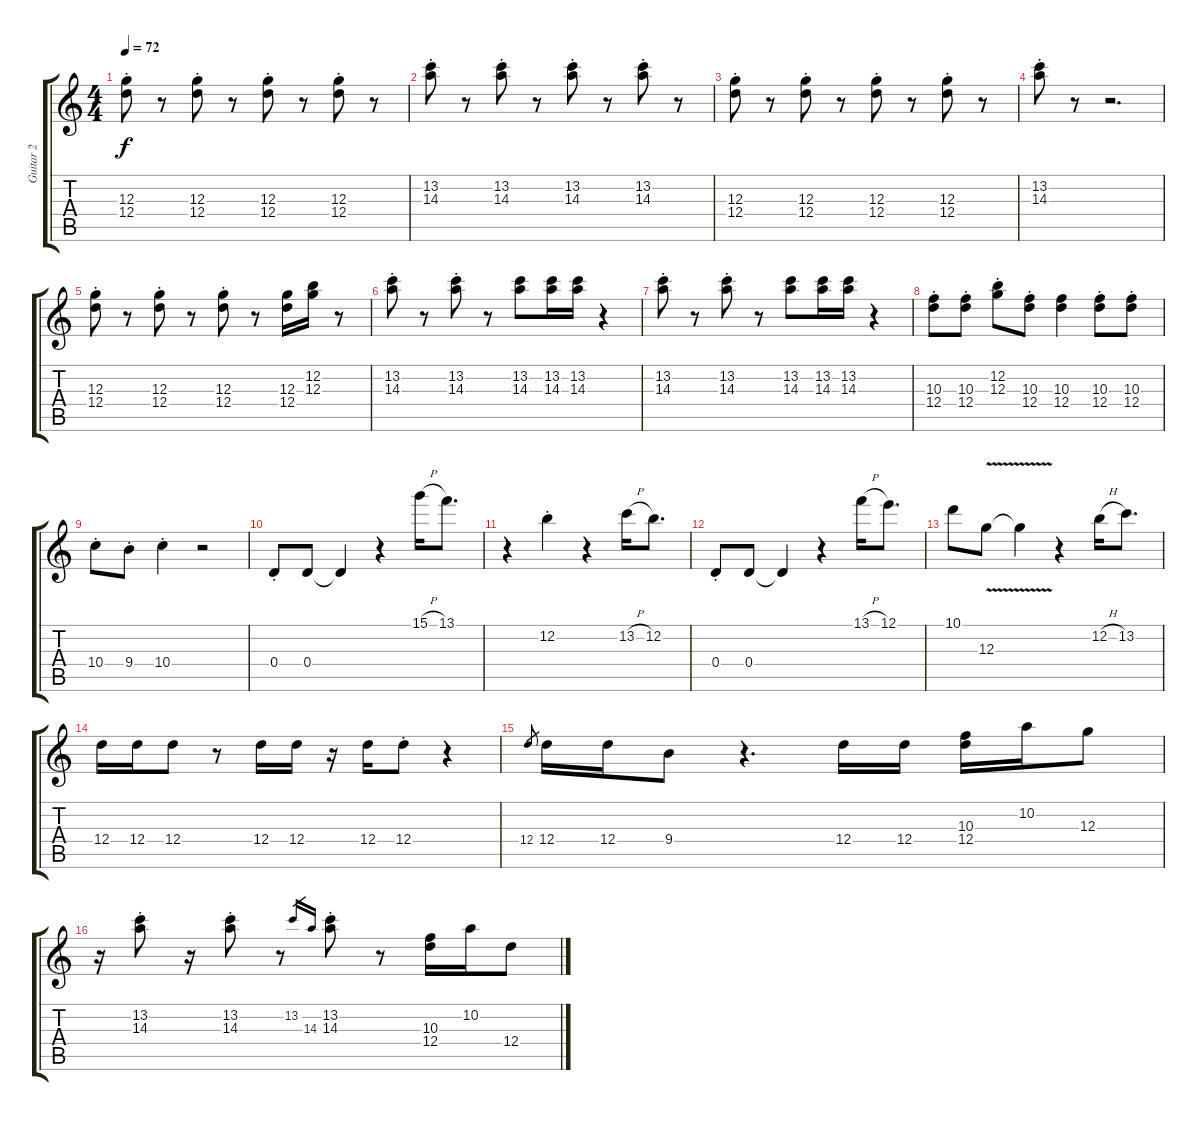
\track ("Guitar 2" "Guitar 2") {instrument electricguitarjazz}
\staff {score tabs}
\tuning (E4 B3 G3 D3 A2 E2) {hide}
\ts (4 4)
\tempo 72
\clef g2
\ks c
(12.3{st} 12.4{st}).8{dy f} r.8 (12.3{st} 12.4{st}).8 r.8 (12.3{st} 12.4{st}).8 r.8 (12.3{st} 12.4{st}).8 r.8 |
(13.2{st} 14.3{st}).8 r.8 (13.2{st} 14.3{st}).8 r.8 (13.2{st} 14.3{st}).8 r.8 (13.2{st} 14.3{st}).8 r.8 |
(12.3{st} 12.4{st}).8 r.8 (12.3{st} 12.4{st}).8 r.8 (12.3{st} 12.4{st}).8 r.8 (12.3{st} 12.4{st}).8 r.8 |
(13.2{st} 14.3{st}).8 r.8 r.2{d} |
(12.3{st} 12.4{st}).8 r.8 (12.3{st} 12.4{st}).8 r.8 (12.3{st} 12.4{st}).8 r.8 (12.3 12.4).16 (12.2 12.3).16 r.8 |
(13.2{st} 14.3{st}).8 r.8 (13.2{st} 14.3{st}).8 r.8 (13.2 14.3).8 (13.2 14.3).16 (13.2 14.3).16 r.4 |
(13.2{st} 14.3{st}).8 r.8 (13.2{st} 14.3{st}).8 r.8 (13.2 14.3).8 (13.2 14.3).16 (13.2 14.3).16 r.4 |
(10.3{st} 12.4{st}).8 (10.3{st} 12.4{st}).8 (12.2{st} 12.3{st}).8 (10.3{st} 12.4{st}).8 (10.3 12.4).4 (10.3{st} 12.4{st}).8 (10.3{st} 12.4{st}).8 |
10.4{st}.8 9.4{st}.8 10.4{st}.4 r.2 |
0.4{st}.8 0.4.8 0.4{t}.4 r.4 15.1{h}.16 13.1.8{d} |
r.4 12.2{st}.4 r.4 13.2{h}.16 12.2.8{d} |
0.4{st}.8 0.4.8 0.4{t}.4 r.4 13.1{h}.16 12.1.8{d} |
10.1.8 12.3{v}.8 12.3{t}.4 r.4 12.2{h}.16 13.2.8{d} |
12.4.16 12.4.16 12.4.8 r.8 12.4.16 12.4.16 r.16 12.4.16 12.4{st}.8 r.4 |
12.4.8{gr} 12.4.16 12.4.16 9.4.8 r.4{d} 12.4.16 12.4.16 (10.3 12.4).16 10.2.16 12.3.8 |
r.16 (13.2{st} 14.3{st}).8 r.16 (13.2{st} 14.3{st}).8 r.8 13.2.16{gr} 14.3.16{gr} (13.2{st} 14.3{st}).8 r.8 (10.3 12.4).16 10.2.16 12.4.8
